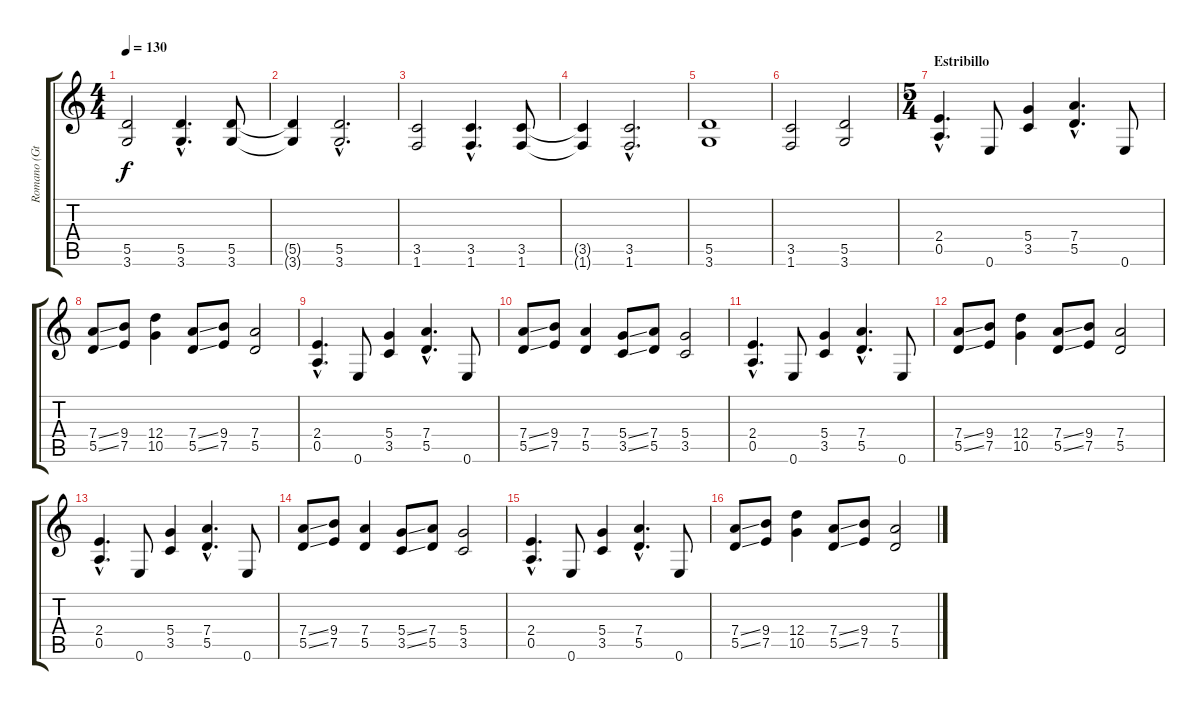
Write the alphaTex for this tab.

\track ("Romano (Gtr 2)" "Romano (Gt") {instrument distortionguitar}
\staff {score tabs}
\tuning (E4 B3 G3 D3 A2 E2) {hide}
\ts (4 4)
\tempo 130
\clef g2
\ks c
(5.5 3.6).2{dy f} (5.5{hac} 3.6{hac}).4{d} (5.5 3.6).8 |
(5.5{t} 3.6{t}).4 (5.5{hac} 3.6{hac}).2{d} |
(3.5 1.6).2 (3.5{hac} 1.6{hac}).4{d} (3.5 1.6).8 |
(3.5{t} 1.6{t}).4 (3.5{hac} 1.6{hac}).2{d} |
(5.5 3.6).1 |
(3.5 1.6).2 (5.5 3.6).2 |
\ts (5 4)
\section ("" "Estribillo")
(2.4{hac} 0.5{hac}).4{d} 0.6.8 (5.4 3.5).4 (7.4{hac} 5.5{hac}).4{d} 0.6.8 |
(7.4{ss} 5.5{ss}).8 (9.4 7.5).8 (12.4 10.5).4 (7.4{ss} 5.5{ss}).8 (9.4 7.5).8 (7.4 5.5).2 |
(2.4{hac} 0.5{hac}).4{d} 0.6.8 (5.4 3.5).4 (7.4{hac} 5.5{hac}).4{d} 0.6.8 |
(7.4{ss} 5.5{ss}).8 (9.4 7.5).8 (7.4 5.5).4 (5.4{ss} 3.5{ss}).8 (7.4 5.5).8 (5.4 3.5).2 |
(2.4{hac} 0.5{hac}).4{d} 0.6.8 (5.4 3.5).4 (7.4{hac} 5.5{hac}).4{d} 0.6.8 |
(7.4{ss} 5.5{ss}).8 (9.4 7.5).8 (12.4 10.5).4 (7.4{ss} 5.5{ss}).8 (9.4 7.5).8 (7.4 5.5).2 |
(2.4{hac} 0.5{hac}).4{d} 0.6.8 (5.4 3.5).4 (7.4{hac} 5.5{hac}).4{d} 0.6.8 |
(7.4{ss} 5.5{ss}).8{volume 10} (9.4 7.5).8 (7.4 5.5).4 (5.4{ss} 3.5{ss}).8 (7.4 5.5).8 (5.4 3.5).2 |
(2.4{hac} 0.5{hac}).4{d} 0.6.8 (5.4 3.5).4 (7.4{hac} 5.5{hac}).4{d} 0.6.8 |
(7.4{ss} 5.5{ss}).8 (9.4 7.5).8 (12.4 10.5).4 (7.4{ss} 5.5{ss}).8 (9.4 7.5).8 (7.4 5.5).2
